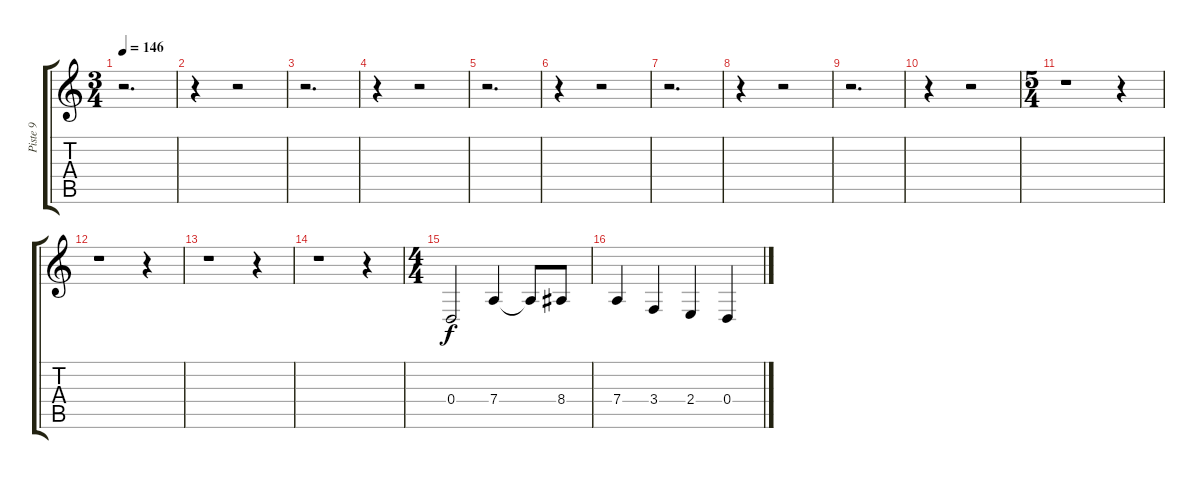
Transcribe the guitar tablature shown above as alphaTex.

\track ("Piste 9" "Piste 9") {instrument flute}
\staff {score tabs}
\tuning (E4 B3 G3 D3 A2 D2) {hide}
\ts (3 4)
\tempo 146
\clef g2
\ks c
r.2{d dy f} |
r.4 r.2 |
r.2{d} |
r.4 r.2 |
r.2{d} |
r.4 r.2 |
r.2{d} |
r.4 r.2 |
r.2{d} |
r.4 r.2 |
\ts (5 4)
r.1 r.4 |
r.1 r.4 |
r.1 r.4 |
r.1 r.4 |
\ts (4 4)
0.4.2 7.4.4 7.4{t}.8 8.4.8 |
7.4.4 3.4.4 2.4.4 0.4.4
